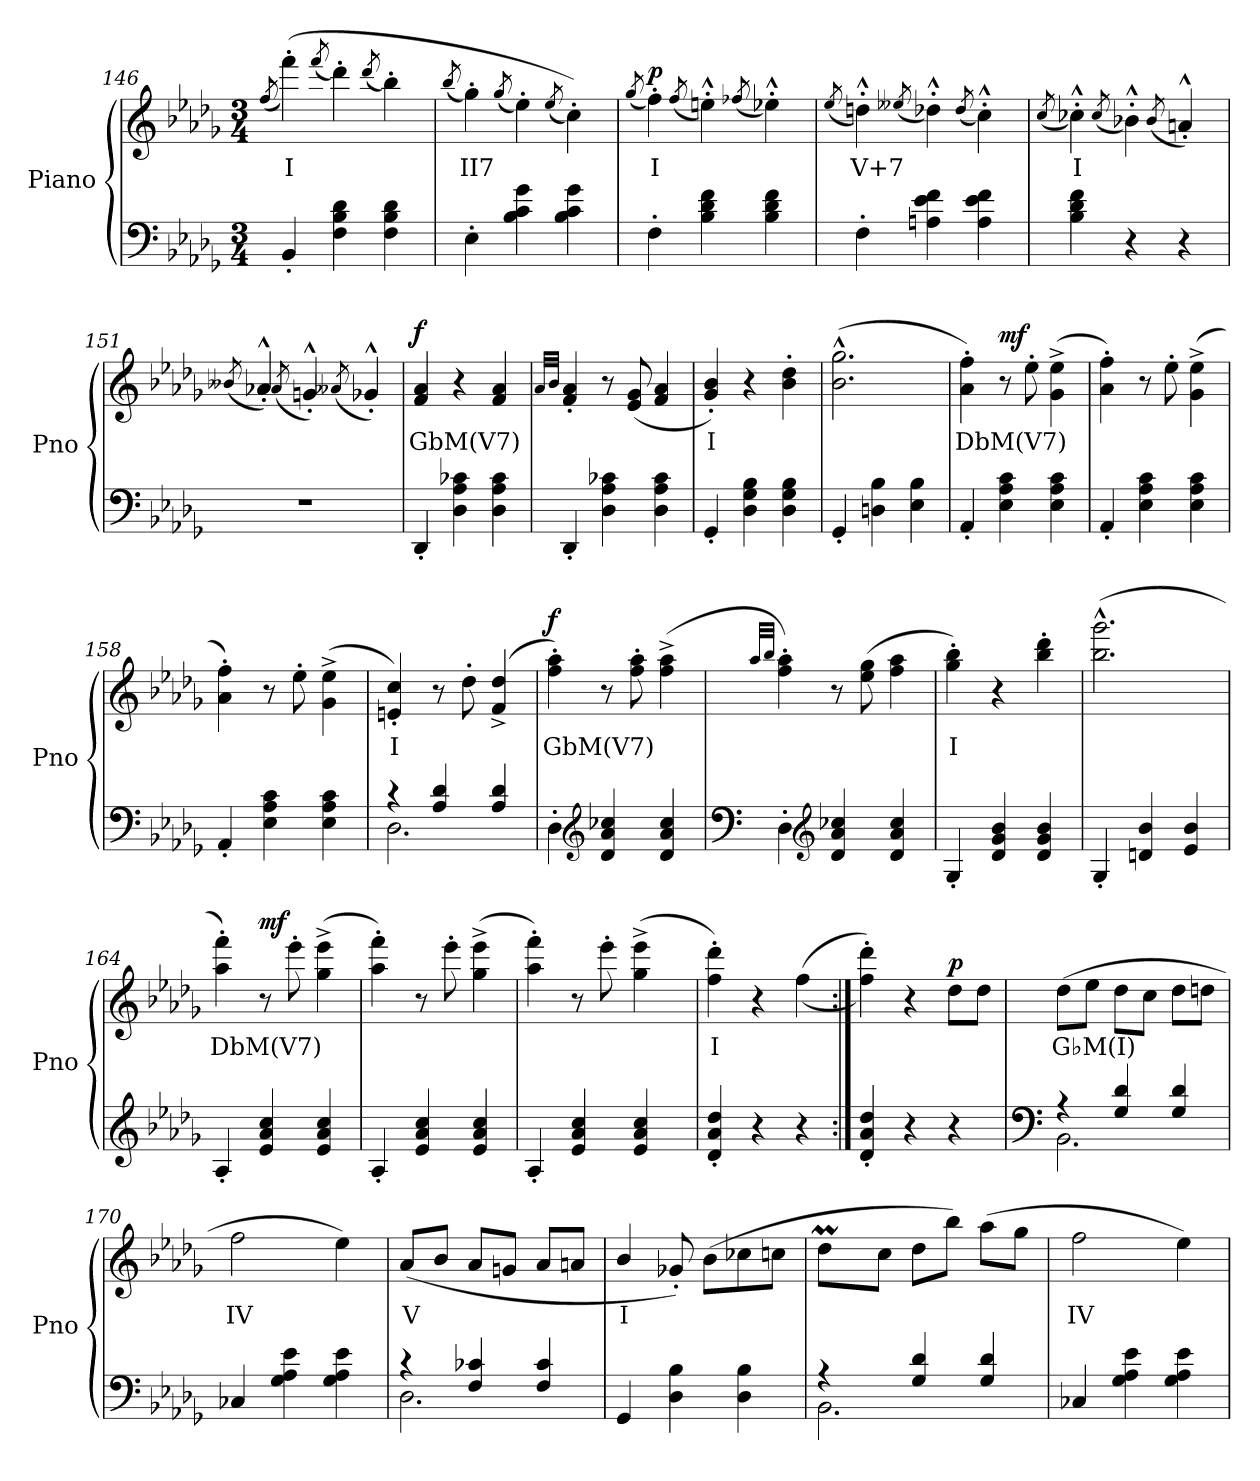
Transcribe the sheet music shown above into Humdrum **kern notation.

**kern	**kern	**text	**dynam
*part1	*part1	*part1	*part1
*staff2	*staff1	*staff1	*staff1/2
*I"Piano	*	*	*
*I'Pno	*	*	*
*clefF4	*clefG2	*	*
*k[b-e-a-d-g-]	*k[b-e-a-d-g-]	*	*
*M3/4	*M3/4	*	*
=146	=146	=146	=146
.	(<8qff/	.	.
!	!	!LO:LY:b	!
4BB-'/	(>4fff'\)	I	.
.	(<8qfff/	.	.
4F\ 4B-\ 4d-\	4ddd-'\)	.	.
.	(<8qddd-/	.	.
4F\ 4B-\ 4d-\	4bb-'\)	.	.
=147	=147	=147	=147
.	(<8qbb-/	.	.
!	!	!LO:LY:b	!
4E-'\	4gg-'\)	II7	.
.	(<8qgg-/	.	.
4B-\ 4c\ 4g-\	4ee-'\)	.	.
.	(<8qee-/	.	.
4B-\ 4c\ 4g-\	4cc'\))	.	.
=148	=148	=148	=148
.	(<8qgg-/	.	.
!	!	!LO:LY:b	!LO:DY:b
4F'\	4ff'\)	I	p
.	(<8qff/	.	.
4B-\ 4d-\ 4f\	4een'^^\)	.	.
.	(<8qff-X/	.	.
4B-\ 4d-\ 4f\	4ee-X'^^\)	.	.
!!LO:LB:g=z
=149	=149	=149	=149
.	(<8qee-/	.	.
!	!	!LO:LY:b	!
4F'\	4ddn'^^\)	V+7	.
.	(<8qee--X/	.	.
4An\ 4e-\ 4f\	4dd-X'^^\)	.	.
.	(<8qdd-/	.	.
4A\ 4e-\ 4f\	4cc'^^\)	.	.
!!LO:LB:g=z
=150	=150	=150	=150
.	(<8qcc/	.	.
!	!	!LO:LY:b	!
4B-\ 4d-\ 4f\	4cc-X'^^\)	I	.
.	(<8qcc-/	.	.
4r	4b-X'^^\)	.	.
.	(<8qb-/	.	.
4r	4an'^^/)	.	.
=151	=151	=151	=151
.	(<8qb--X/	.	.
2.r	4a-X'^^/)	.	.
.	(<8qa-/	.	.
.	4gn'^^/)	.	.
.	(<8qa--X/	.	.
.	4g-X'^^/)	.	.
=152	=152	=152	=152
!	!	!LO:LY:b	!LO:DY:b
4DD-'/	4f/ 4a-/	GbM(V7)	f
4D-\ 4A-\ 4c-X\	4r	.	.
4D-\ 4A-\ 4c-\	4f/ 4a-/	.	.
=153	=153	=153	=153
.	32qa-/LLL	.	.
.	32qb-/JJJ	.	.
4DD-'/	4f/' 4a-/'	.	.
4D-\ 4A-\ 4c-X\	8r	.	.
.	(<8e-/ 8g-/	.	.
4D-\ 4A-\ 4c-\	4f/ 4a-/	.	.
=154	=154	=154	=154
!	!	!LO:LY:b	!
4GG-'/	4g-/' 4b-/')	I	.
4D-\ 4G-\ 4B-\	4r	.	.
4D-\ 4G-\ 4B-\	4b-\' 4dd-\'	.	.
=155	=155	=155	=155
4GG-'/	(>2.b-\^^ 2.gg-\^^	.	.
4Dn\ 4B-\	.	.	.
4E-\ 4B-\	.	.	.
!!LO:PB:g=z
=156	=156	=156	=156
!	!	!LO:LY:b	!
4AA-'/	4a-\' 4ff\')	DbM(V7)	.
!	!	!	!LO:DY:b
4E-\ 4A-\ 4c\	8r	.	mf
.	8ee-'\	.	.
4E-\ 4A-\ 4c\	(>4g-\^ 4ee-\^	.	.
!!LO:LB:g=z
=157	=157	=157	=157
4AA-'/	4a-\' 4ff\')	.	.
4E-\ 4A-\ 4c\	8r	.	.
.	8ee-'\	.	.
4E-\ 4A-\ 4c\	(>4g-\^ 4ee-\^	.	.
!!LO:PB:g=z
=158	=158	=158	=158
4AA-'/	4a-\' 4ff\')	.	.
4E-\ 4A-\ 4c\	8r	.	.
.	8ee-'\	.	.
4E-\ 4A-\ 4c\	(>4g-\^ 4ee-\^	.	.
=159	=159	=159	=159
*^	*	*	*
!	!	!	!LO:LY:b	!
4r	2.D-\	4en/' 4cc/')	I	.
4A-/ 4d-/	.	8r	.	.
.	.	8dd-'\	.	.
4A-/ 4d-/	.	(>4f/^ 4dd-/^	.	.
*v	*v	*	*	*
=160	=160	=160	=160
!	!	!LO:LY:b	!LO:DY:b
4D-'\	4ff\' 4aa-\')	GbM(V7)	f
*clefG2	*	*	*
4d-/ 4a-/ 4cc-X/	8r	.	.
.	8ff\' 8aa-\'	.	.
4d-/ 4a-/ 4cc-/	(>4ff\^ 4aa-\^	.	.
=161	=161	=161	=161
*clefF4	*	*	*
.	32qaa-/LLL	.	.
.	32qbb-/JJJ	.	.
4D-'\	4ff\' 4aa-\')	.	.
*clefG2	*	*	*
4d-/ 4a-/ 4cc-X/	8r	.	.
.	(>8ee-\ 8gg-\	.	.
4d-/ 4a-/ 4cc-/	4ff\ 4aa-\	.	.
=162	=162	=162	=162
!	!	!LO:LY:b	!
4G-'/	4gg-\' 4bb-\')	I	.
4d-/ 4g-/ 4b-/	4r	.	.
4d-/ 4g-/ 4b-/	4bb-\' 4ddd-\'	.	.
=163	=163	=163	=163
4G-'/	(>2.bb-\^^ 2.ggg-\^^	.	.
4dn/ 4b-/	.	.	.
4e-/ 4b-/	.	.	.
=164	=164	=164	=164
!	!	!LO:LY:b	!
4A-'/	4aa-\' 4fff\')	DbM(V7)	.
!	!	!	!LO:DY:b
4e-/ 4a-/ 4cc/	8r	.	mf
.	8eee-'\	.	.
4e-/ 4a-/ 4cc/	(>4gg-\^ 4eee-\^	.	.
!!LO:LB:g=z
=165	=165	=165	=165
4A-'/	4aa-\' 4fff\')	.	.
4e-/ 4a-/ 4cc/	8r	.	.
.	8eee-'\	.	.
4e-/ 4a-/ 4cc/	(>4gg-\^ 4eee-\^	.	.
!!LO:LB:g=z
=166	=166	=166	=166
4A-'/	4aa-\' 4fff\')	.	.
4e-/ 4a-/ 4cc/	8r	.	.
.	8eee-'\	.	.
4e-/ 4a-/ 4cc/	(>4gg-\^ 4eee-\^	.	.
!!LO:LB:g=z
=167	=167	=167	=167
!	!	!LO:LY:b	!
4d-/' 4a-/' 4dd-/'	4ff\' 4ddd-\')	I	.
4r	4r	.	.
4r	(>(>4ff\	.	.
=168:|!	=168:|!	=168:|!	=168:|!
4d-/' 4a-/' 4dd-/'	4ff\' 4ddd-\'))	.	.
4r	4r	.	.
!	!	!	!LO:DY:b
4r	8dd-\L	.	p
.	8dd-\J	.	.
=169	=169	=169	=169
*clefF4	*	*	*
*^	*	*	*
!	!	!	!LO:LY:b	!
4r	2.BB-\	(>8dd-\L	G♭M(I)	.
.	.	8ee-\J	.	.
4G-/ 4d-/	.	8dd-\L	.	.
.	.	8cc\J	.	.
4G-/ 4d-/	.	8dd-\L	.	.
.	.	8ddn\J	.	.
*v	*v	*	*	*
=170	=170	=170	=170
!	!	!LO:LY:b	!
4C-X/	2ff\	IV	.
4G-\ 4A-\ 4e-\	.	.	.
4G-\ 4A-\ 4e-\	4ee-\)	.	.
=171	=171	=171	=171
*^	*	*	*
!	!	!	!LO:LY:b	!
4r	2.D-\	(<8a-/L	V	.
.	.	8b-/J	.	.
4F/ 4c-X/	.	8a-/L	.	.
.	.	8gn/J	.	.
4F/ 4c-/	.	8a-/L	.	.
.	.	8an/J	.	.
*v	*v	*	*	*
=172	=172	=172	=172
!	!	!LO:LY:b	!
4GG-/	4b-/	I	.
4D-\ 4B-\	8g-X'/)	.	.
.	(>8b-\L	.	.
4D-\ 4B-\	8cc-X\	.	.
.	8ccn\J	.	.
!!LO:LB:g=z
=173	=173	=173	=173
*^	*^	*	*
4r	2.BB-\	8dd-M\L	24ryy	.	.
.	.	.	24ee-yy	.	.
.	.	.	24dd-yy	.	.
.	.	8cc\J	2ryy	.	.
4G-/ 4d-/	.	8dd-\L	.	.	.
.	.	8bb-\J)	.	.	.
4G-/ 4d-/	.	(>8aa-\L	.	.	.
.	.	8gg-\J	8ryy	.	.
*v	*v	*	*	*	*
!!LO:PB:g=z
=174	=174	=174	=174	=174
!	!	!	!LO:LY:b	!
*	*v	*v	*	*
4C-X/	2ff\	IV	.
4G-\ 4A-\ 4e-\	.	.	.
4G-\ 4A-\ 4e-\	4ee-\)	.	.
=	=	=	=
*-	*-	*-	*-
